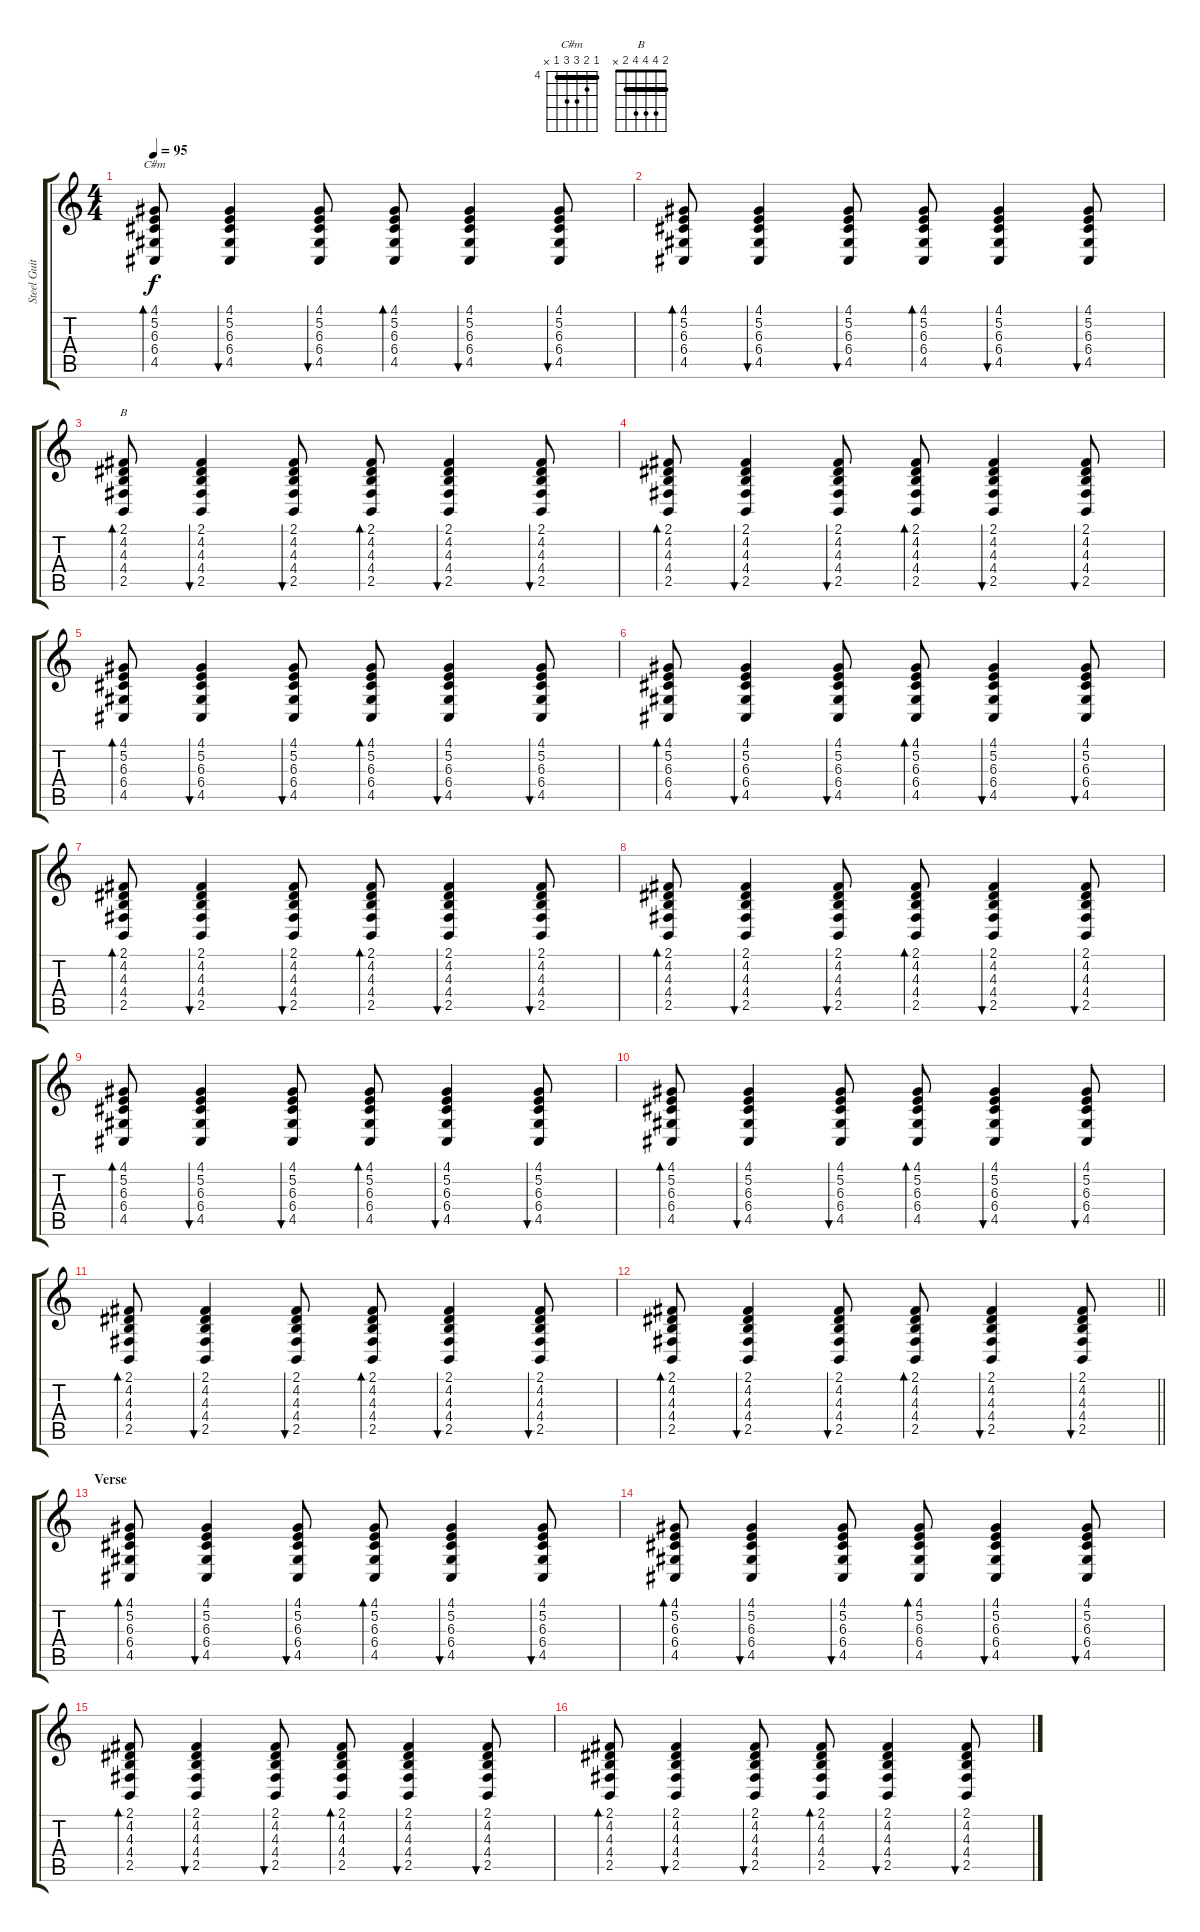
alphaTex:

\track ("Steel Guitar" "Steel Guit") {instrument pad1newage}
\staff {score tabs}
\tuning (E4 B3 G3 D3 A2 E2) {hide}
\chord ("C#m" 4 5 6 6 4 x) {firstfret 4 barre 4}
\chord ("B" 2 4 4 4 2 x) {barre 2}
\ts (4 4)
\tempo 95
\clef g2
\ks c
(4.1 5.2 6.3 6.4 4.5).8{bd 30 ch "C#m" dy f} (4.1 5.2 6.3 6.4 4.5).4{bu 30} (4.1 5.2 6.3 6.4 4.5).8{bu 30} (4.1 5.2 6.3 6.4 4.5).8{bd 30} (4.1 5.2 6.3 6.4 4.5).4{bu 30} (4.1 5.2 6.3 6.4 4.5).8{bu 30} |
(4.1 5.2 6.3 6.4 4.5).8{bd 30} (4.1 5.2 6.3 6.4 4.5).4{bu 30} (4.1 5.2 6.3 6.4 4.5).8{bu 30} (4.1 5.2 6.3 6.4 4.5).8{bd 30} (4.1 5.2 6.3 6.4 4.5).4{bu 30} (4.1 5.2 6.3 6.4 4.5).8{bu 30} |
(2.1 4.2 4.3 4.4 2.5).8{bd 30 ch "B"} (2.1 4.2 4.3 4.4 2.5).4{bu 30} (2.1 4.2 4.3 4.4 2.5).8{bu 30} (2.1 4.2 4.3 4.4 2.5).8{bd 30} (2.1 4.2 4.3 4.4 2.5).4{bu 30} (2.1 4.2 4.3 4.4 2.5).8{bu 30} |
(2.1 4.2 4.3 4.4 2.5).8{bd 30} (2.1 4.2 4.3 4.4 2.5).4{bu 30} (2.1 4.2 4.3 4.4 2.5).8{bu 30} (2.1 4.2 4.3 4.4 2.5).8{bd 30} (2.1 4.2 4.3 4.4 2.5).4{bu 30} (2.1 4.2 4.3 4.4 2.5).8{bu 30} |
(4.1 5.2 6.3 6.4 4.5).8{bd 30} (4.1 5.2 6.3 6.4 4.5).4{bu 30} (4.1 5.2 6.3 6.4 4.5).8{bu 30} (4.1 5.2 6.3 6.4 4.5).8{bd 30} (4.1 5.2 6.3 6.4 4.5).4{bu 30} (4.1 5.2 6.3 6.4 4.5).8{bu 30} |
(4.1 5.2 6.3 6.4 4.5).8{bd 30} (4.1 5.2 6.3 6.4 4.5).4{bu 30} (4.1 5.2 6.3 6.4 4.5).8{bu 30} (4.1 5.2 6.3 6.4 4.5).8{bd 30} (4.1 5.2 6.3 6.4 4.5).4{bu 30} (4.1 5.2 6.3 6.4 4.5).8{bu 30} |
(2.1 4.2 4.3 4.4 2.5).8{bd 30} (2.1 4.2 4.3 4.4 2.5).4{bu 30} (2.1 4.2 4.3 4.4 2.5).8{bu 30} (2.1 4.2 4.3 4.4 2.5).8{bd 30} (2.1 4.2 4.3 4.4 2.5).4{bu 30} (2.1 4.2 4.3 4.4 2.5).8{bu 30} |
(2.1 4.2 4.3 4.4 2.5).8{bd 30} (2.1 4.2 4.3 4.4 2.5).4{bu 30} (2.1 4.2 4.3 4.4 2.5).8{bu 30} (2.1 4.2 4.3 4.4 2.5).8{bd 30} (2.1 4.2 4.3 4.4 2.5).4{bu 30} (2.1 4.2 4.3 4.4 2.5).8{bu 30} |
(4.1 5.2 6.3 6.4 4.5).8{bd 30} (4.1 5.2 6.3 6.4 4.5).4{bu 30} (4.1 5.2 6.3 6.4 4.5).8{bu 30} (4.1 5.2 6.3 6.4 4.5).8{bd 30} (4.1 5.2 6.3 6.4 4.5).4{bu 30} (4.1 5.2 6.3 6.4 4.5).8{bu 30} |
(4.1 5.2 6.3 6.4 4.5).8{bd 30} (4.1 5.2 6.3 6.4 4.5).4{bu 30} (4.1 5.2 6.3 6.4 4.5).8{bu 30} (4.1 5.2 6.3 6.4 4.5).8{bd 30} (4.1 5.2 6.3 6.4 4.5).4{bu 30} (4.1 5.2 6.3 6.4 4.5).8{bu 30} |
(2.1 4.2 4.3 4.4 2.5).8{bd 30} (2.1 4.2 4.3 4.4 2.5).4{bu 30} (2.1 4.2 4.3 4.4 2.5).8{bu 30} (2.1 4.2 4.3 4.4 2.5).8{bd 30} (2.1 4.2 4.3 4.4 2.5).4{bu 30} (2.1 4.2 4.3 4.4 2.5).8{bu 30} |
\barLineRight lightlight
(2.1 4.2 4.3 4.4 2.5).8{bd 30} (2.1 4.2 4.3 4.4 2.5).4{bu 30} (2.1 4.2 4.3 4.4 2.5).8{bu 30} (2.1 4.2 4.3 4.4 2.5).8{bd 30} (2.1 4.2 4.3 4.4 2.5).4{bu 30} (2.1 4.2 4.3 4.4 2.5).8{bu 30} |
\section ("" "Verse")
(4.1 5.2 6.3 6.4 4.5).8{bd 30} (4.1 5.2 6.3 6.4 4.5).4{bu 30} (4.1 5.2 6.3 6.4 4.5).8{bu 30} (4.1 5.2 6.3 6.4 4.5).8{bd 30} (4.1 5.2 6.3 6.4 4.5).4{bu 30} (4.1 5.2 6.3 6.4 4.5).8{bu 30} |
(4.1 5.2 6.3 6.4 4.5).8{bd 30} (4.1 5.2 6.3 6.4 4.5).4{bu 30} (4.1 5.2 6.3 6.4 4.5).8{bu 30} (4.1 5.2 6.3 6.4 4.5).8{bd 30} (4.1 5.2 6.3 6.4 4.5).4{bu 30} (4.1 5.2 6.3 6.4 4.5).8{bu 30} |
(2.1 4.2 4.3 4.4 2.5).8{bd 30} (2.1 4.2 4.3 4.4 2.5).4{bu 30} (2.1 4.2 4.3 4.4 2.5).8{bu 30} (2.1 4.2 4.3 4.4 2.5).8{bd 30} (2.1 4.2 4.3 4.4 2.5).4{bu 30} (2.1 4.2 4.3 4.4 2.5).8{bu 30} |
(2.1 4.2 4.3 4.4 2.5).8{bd 30} (2.1 4.2 4.3 4.4 2.5).4{bu 30} (2.1 4.2 4.3 4.4 2.5).8{bu 30} (2.1 4.2 4.3 4.4 2.5).8{bd 30} (2.1 4.2 4.3 4.4 2.5).4{bu 30} (2.1 4.2 4.3 4.4 2.5).8{bu 30}
